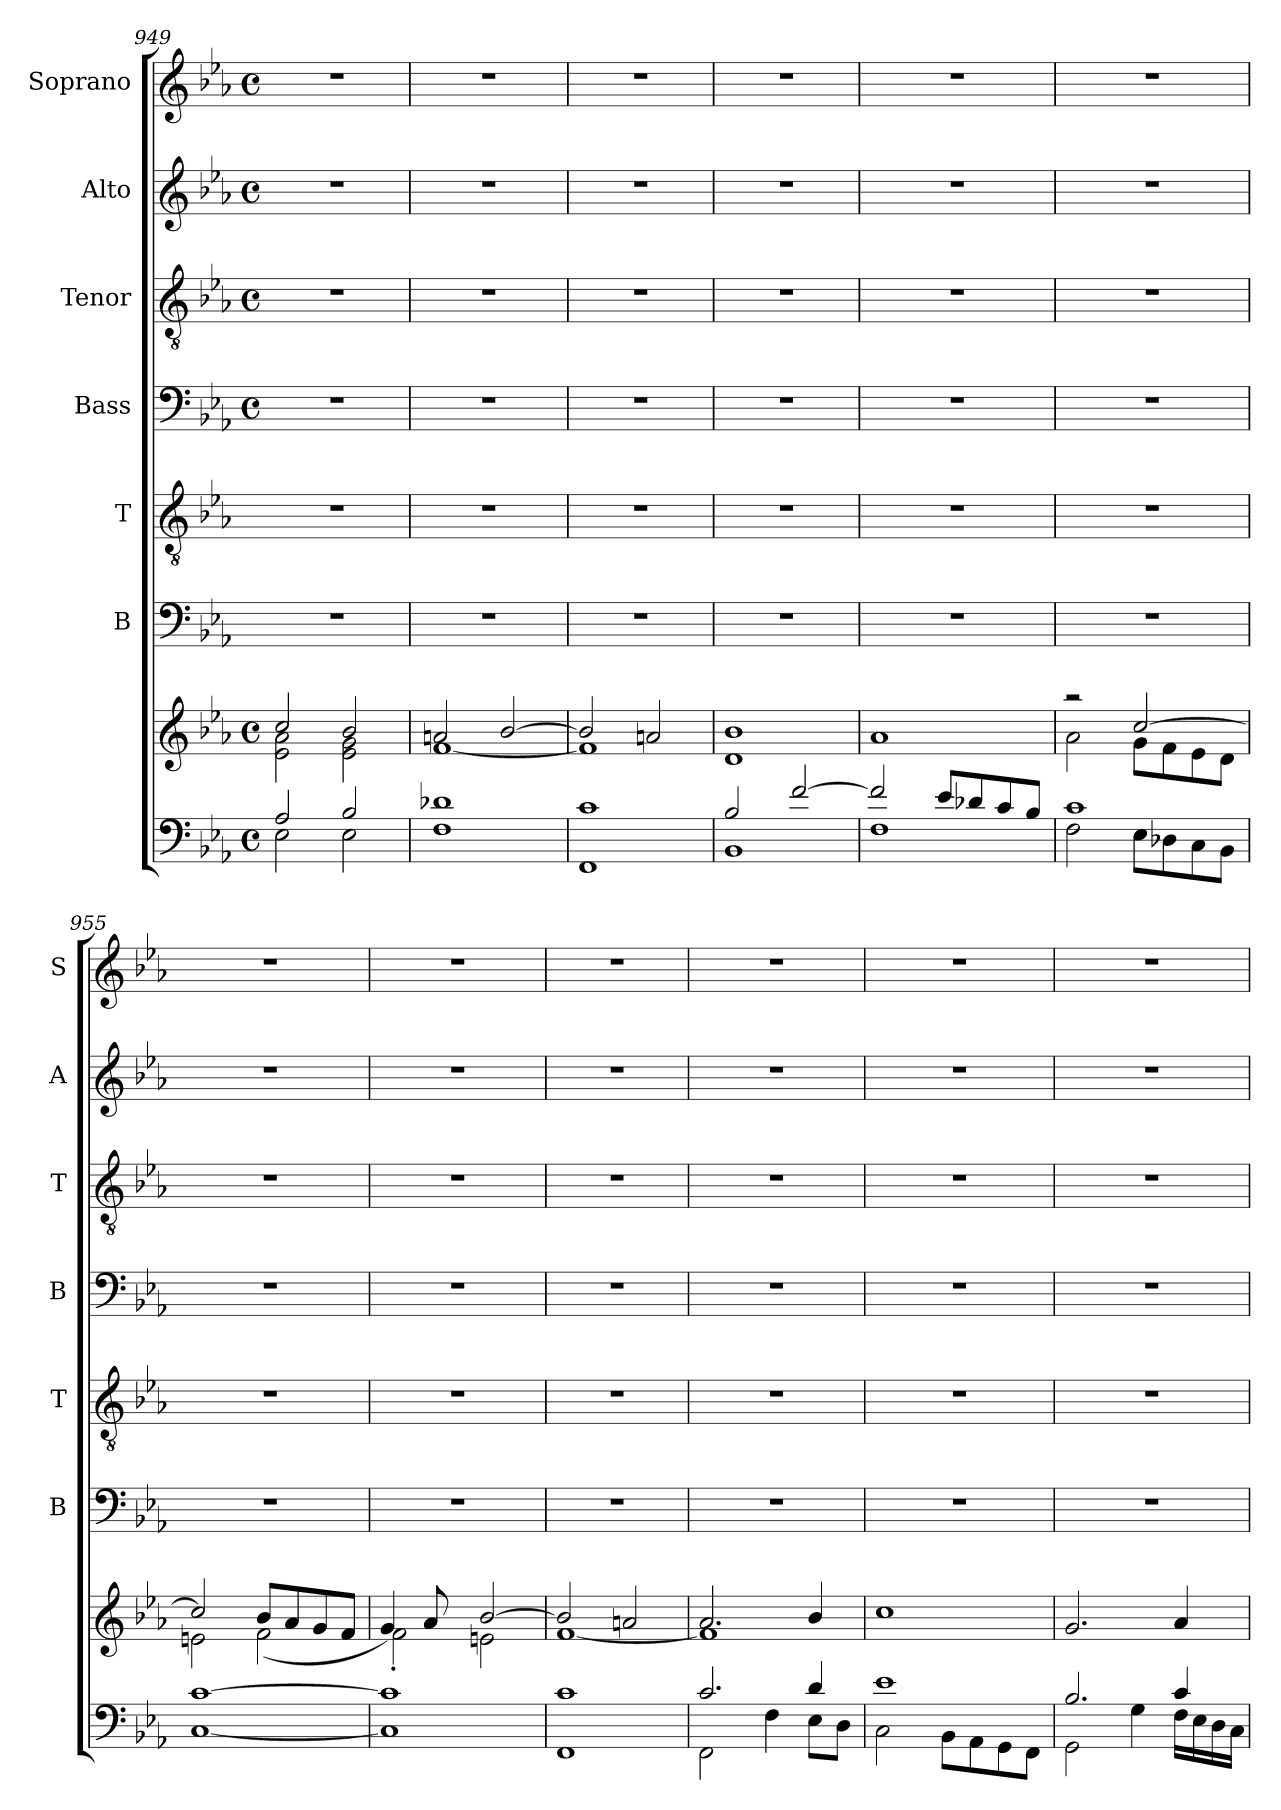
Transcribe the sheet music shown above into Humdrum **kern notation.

**kern	**kern	**kern	**kern	**kern	**kern	**kern	**kern
*part8	*part7	*part6	*part5	*part4	*part3	*part2	*part1
*staff8	*staff7	*staff6	*staff5	*staff4	*staff3	*staff2	*staff1
*	*	*I"B	*I"T	*I"Bass	*I"Tenor	*I"Alto	*I"Soprano
*	*	*I'B	*I'T	*I'B	*I'T	*I'A	*I'S
!!LO:LB:g=z
*clefF4	*clefG2	*clefF4	*clefGv2	*clefF4	*clefGv2	*clefG2	*clefG2
*k[b-e-a-]	*k[b-e-a-]	*k[b-e-a-]	*k[b-e-a-]	*k[b-e-a-]	*k[b-e-a-]	*k[b-e-a-]	*k[b-e-a-]
*E-:	*E-:	*E-:	*E-:	*E-:	*E-:	*E-:	*E-:
*M4/4	*M4/4	*	*	*M4/4	*M4/4	*M4/4	*M4/4
*met(c)	*met(c)	*	*	*met(c)	*met(c)	*met(c)	*met(c)
=949	=949	=949	=949	=949	=949	=949	=949
*^	*^	*	*	*	*	*	*
2A-/	2E-\	2cc/	2e-\ 2a-\	1r	1r	1r	1r	1r	1r
2B-/	2E-\	2b-/	2e-\ 2g\	.	.	.	.	.	.
*v	*v	*	*	*	*	*	*	*	*
=950	=950	=950	=950	=950	=950	=950	=950	=950
1F 1d-X	2an/	[<1f	1r	1r	1r	1r	1r	1r
.	[>2b-/	.	.	.	.	.	.	.
=951	=951	=951	=951	=951	=951	=951	=951	=951
1FF 1c	2b-/]	1f]	1r	1r	1r	1r	1r	1r
.	2an/	.	.	.	.	.	.	.
*	*v	*v	*	*	*	*	*	*
=952	=952	=952	=952	=952	=952	=952	=952
*^	*	*	*	*	*	*	*
2B-/	1BB-	1d 1b-	1r	1r	1r	1r	1r	1r
[>2f/	.	.	.	.	.	.	.	.
=953	=953	=953	=953	=953	=953	=953	=953	=953
2f/]	1F	1a-	1r	1r	1r	1r	1r	1r
8e-/L	.	.	.	.	.	.	.	.
8d-X/	.	.	.	.	.	.	.	.
8c/	.	.	.	.	.	.	.	.
8B-/J	.	.	.	.	.	.	.	.
=954	=954	=954	=954	=954	=954	=954	=954	=954
*	*	*^	*	*	*	*	*	*
2F\	(>1c	2raa	2a-\	1r	1r	1r	1r	1r	1r
8E-\L	.	[<2cc/	8g\L	.	.	.	.	.	.
8D-X\	.	.	8f\	.	.	.	.	.	.
8C\	.	.	8e-\	.	.	.	.	.	.
8BB-\J	.	.	8d\J	.	.	.	.	.	.
*v	*v	*	*	*	*	*	*	*	*
!!LO:LB:g=z
=955	=955	=955	=955	=955	=955	=955	=955	=955
[<1C [>1c	2cc/]	2en\	1r	1r	1r	1r	1r	1r
.	8b-/L	(<2f\	.	.	.	.	.	.
.	8a-/	.	.	.	.	.	.	.
.	8g/	.	.	.	.	.	.	.
.	8f/J	.	.	.	.	.	.	.
=956	=956	=956	=956	=956	=956	=956	=956	=956
1C] 1c]	4g/)	2f'<\	1r	1r	1r	1r	1r	1r
.	8a-/	.	.	.	.	.	.	.
.	8ryy	.	.	.	.	.	.	.
.	[>2b-/	2en\	.	.	.	.	.	.
=957	=957	=957	=957	=957	=957	=957	=957	=957
1FF 1c	2b-/]	[<1f	1r	1r	1r	1r	1r	1r
.	2an/	.	.	.	.	.	.	.
=958	=958	=958	=958	=958	=958	=958	=958	=958
*^	*	*	*	*	*	*	*	*
2.c/	2FF\	2.a-i/	1f]	1r	1r	1r	1r	1r	1r
.	4F\	.	.	.	.	.	.	.	.
4d/	8E-\L	4b-/	.	.	.	.	.	.	.
.	8D\J	.	.	.	.	.	.	.	.
*	*	*v	*v	*	*	*	*	*	*
=959	=959	=959	=959	=959	=959	=959	=959	=959
1e-	2C\	1cc	1r	1r	1r	1r	1r	1r
.	8BB-\L	.	.	.	.	.	.	.
.	8AA-\	.	.	.	.	.	.	.
.	8GG\	.	.	.	.	.	.	.
.	8FF\J	.	.	.	.	.	.	.
=960	=960	=960	=960	=960	=960	=960	=960	=960
2.B-/	2GG\	2.g/	1r	1r	1r	1r	1r	1r
.	4G\	.	.	.	.	.	.	.
4c/	16F\LL	4a-/	.	.	.	.	.	.
.	16E-\	.	.	.	.	.	.	.
.	16D\	.	.	.	.	.	.	.
.	16C\JJ	.	.	.	.	.	.	.
*v	*v	*	*	*	*	*	*	*
=	=	=	=	=	=	=	=
*-	*-	*-	*-	*-	*-	*-	*-
